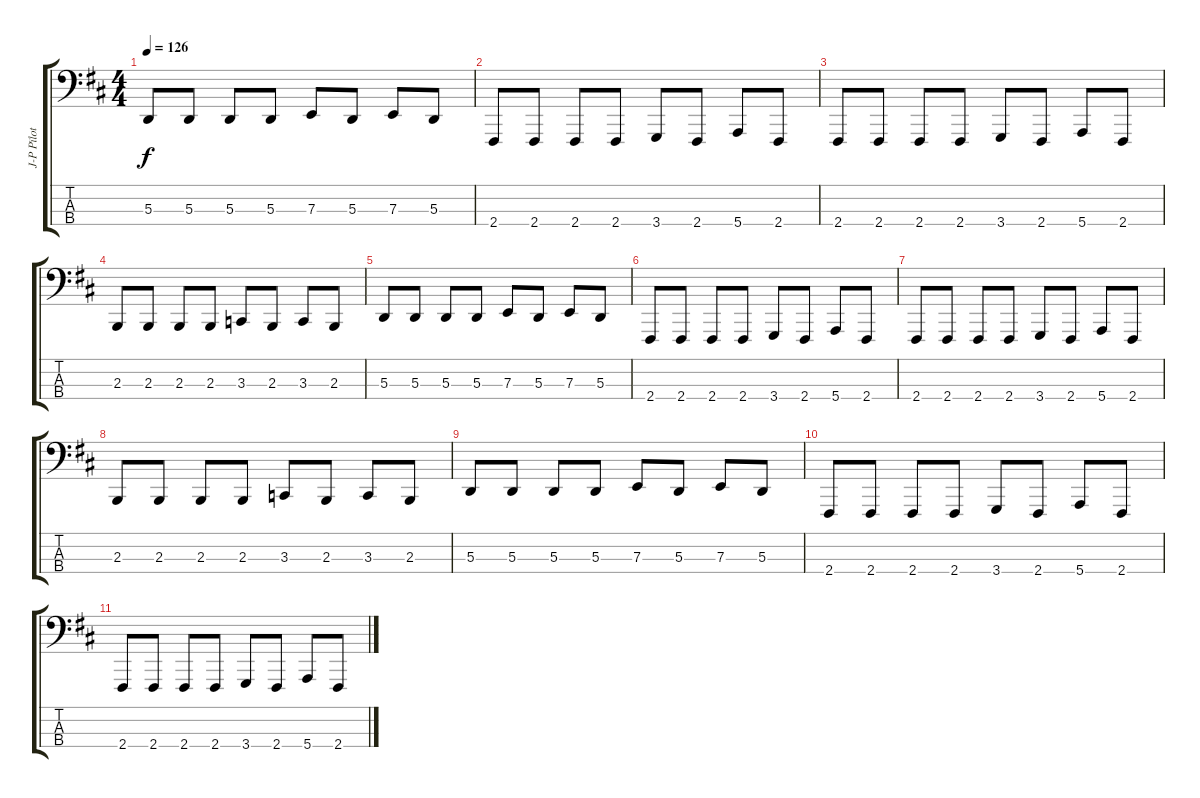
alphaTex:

\track ("J-P Pïlot (synthé basse)" "J-P Pïlot ") {instrument fx1rain}
\staff {score tabs}
\tuning (G2 D2 A1 E1) {hide}
\ts (4 4)
\tempo 126
\clef f4
\ks d
5.3.8{dy f} 5.3.8 5.3.8 5.3.8 7.3.8 5.3.8 7.3.8 5.3.8 |
2.4.8 2.4.8 2.4.8 2.4.8 3.4.8 2.4.8 5.4.8 2.4.8 |
2.4.8 2.4.8 2.4.8 2.4.8 3.4.8 2.4.8 5.4.8 2.4.8 |
2.3.8 2.3.8 2.3.8 2.3.8 3.3.8 2.3.8 3.3.8 2.3.8 |
5.3.8 5.3.8 5.3.8 5.3.8 7.3.8 5.3.8 7.3.8 5.3.8 |
2.4.8 2.4.8 2.4.8 2.4.8 3.4.8 2.4.8 5.4.8 2.4.8 |
2.4.8 2.4.8 2.4.8 2.4.8 3.4.8 2.4.8 5.4.8 2.4.8 |
2.3.8 2.3.8 2.3.8 2.3.8 3.3.8 2.3.8 3.3.8 2.3.8 |
5.3.8 5.3.8 5.3.8 5.3.8 7.3.8 5.3.8 7.3.8 5.3.8 |
2.4.8 2.4.8 2.4.8 2.4.8 3.4.8 2.4.8 5.4.8 2.4.8 |
2.4.8 2.4.8 2.4.8 2.4.8 3.4.8 2.4.8 5.4.8 2.4.8
